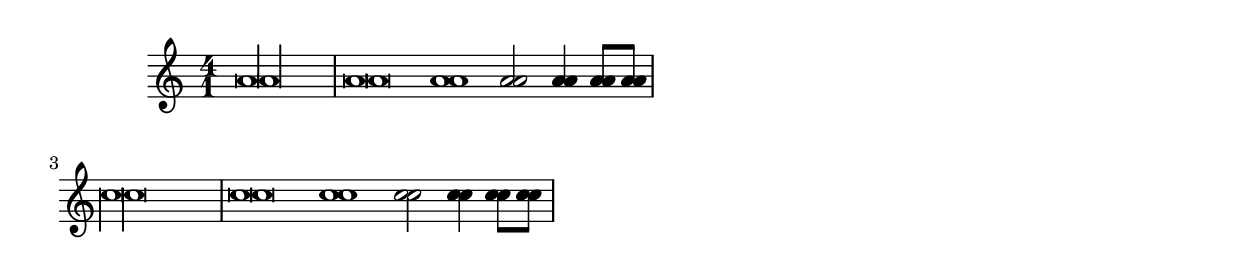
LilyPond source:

\version "2.19.21"

\header { texidoc = "
Whole notes in a monochord must be properly offset so that the heads just
touch each other.  On the other hand, a stem should touch both notes.
" }

\relative {
  \time 4/1
  <a' a>\longa \breve 1 2 4 8 8 \break
  <c c>\longa \breve 1 2 4 8 8
}

\paper {
  ragged-right = ##t
}
